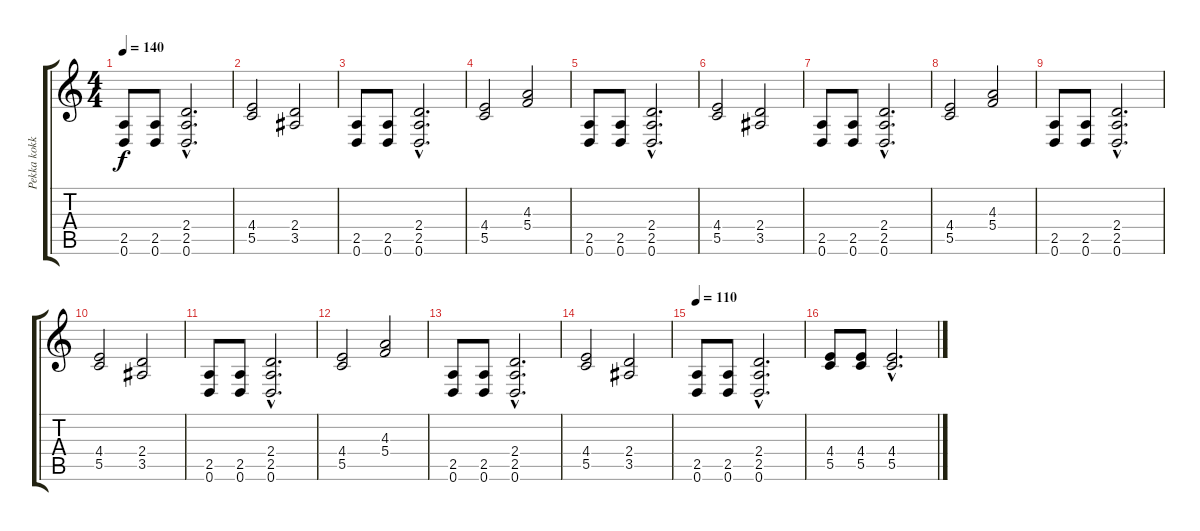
\track ("Pekka kokko" "Pekka kokk") {instrument distortionguitar}
\staff {score tabs}
\tuning (D4 A3 F3 C3 G2 D2) {hide}
\ts (4 4)
\tempo 140
\clef g2
\ks c
(2.5 0.6).8{dy f} (2.5 0.6).8 (2.4{hac} 2.5{hac} 0.6{hac}).2{d} |
(4.4 5.5).2 (2.4 3.5).2 |
(2.5 0.6).8 (2.5 0.6).8 (2.4{hac} 2.5{hac} 0.6{hac}).2{d} |
(4.4 5.5).2 (4.3 5.4).2 |
(2.5 0.6).8 (2.5 0.6).8 (2.4{hac} 2.5{hac} 0.6{hac}).2{d} |
(4.4 5.5).2 (2.4 3.5).2 |
(2.5 0.6).8 (2.5 0.6).8 (2.4{hac} 2.5{hac} 0.6{hac}).2{d} |
(4.4 5.5).2 (4.3 5.4).2 |
(2.5 0.6).8 (2.5 0.6).8 (2.4{hac} 2.5{hac} 0.6{hac}).2{d} |
(4.4 5.5).2 (2.4 3.5).2 |
(2.5 0.6).8 (2.5 0.6).8 (2.4{hac} 2.5{hac} 0.6{hac}).2{d} |
(4.4 5.5).2 (4.3 5.4).2 |
(2.5 0.6).8 (2.5 0.6).8 (2.4{hac} 2.5{hac} 0.6{hac}).2{d} |
(4.4 5.5).2 (2.4 3.5).2 |
\tempo 110
(2.5 0.6).8 (2.5 0.6).8 (2.4{hac} 2.5{hac} 0.6{hac}).2{d} |
(4.4 5.5).8 (4.4 5.5).8 (4.4{hac} 5.5{hac}).2{d}
